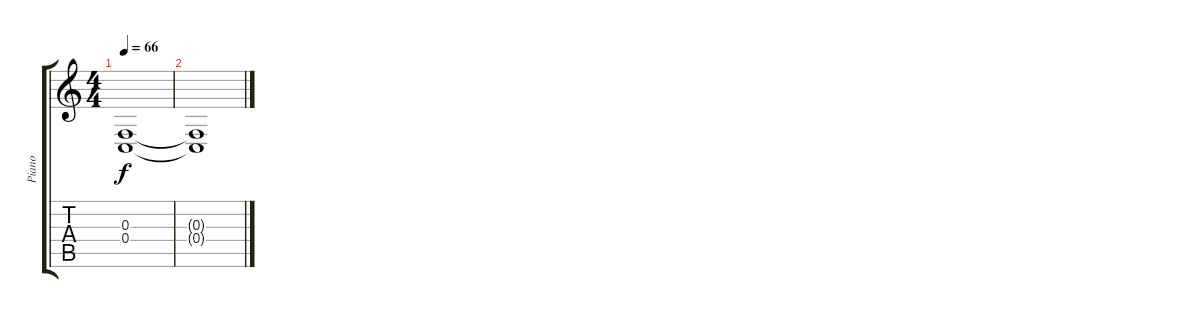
\track ("Piano" "Piano") {instrument acousticgrandpiano}
\staff {score tabs}
\tuning (D4 A3 F3 C3 G2 D2) {hide}
\ts (4 4)
\tempo 66
\clef g2
\ks c
(0.3 0.4).1{dy f} |
(0.3{t} 0.4{t}).1
